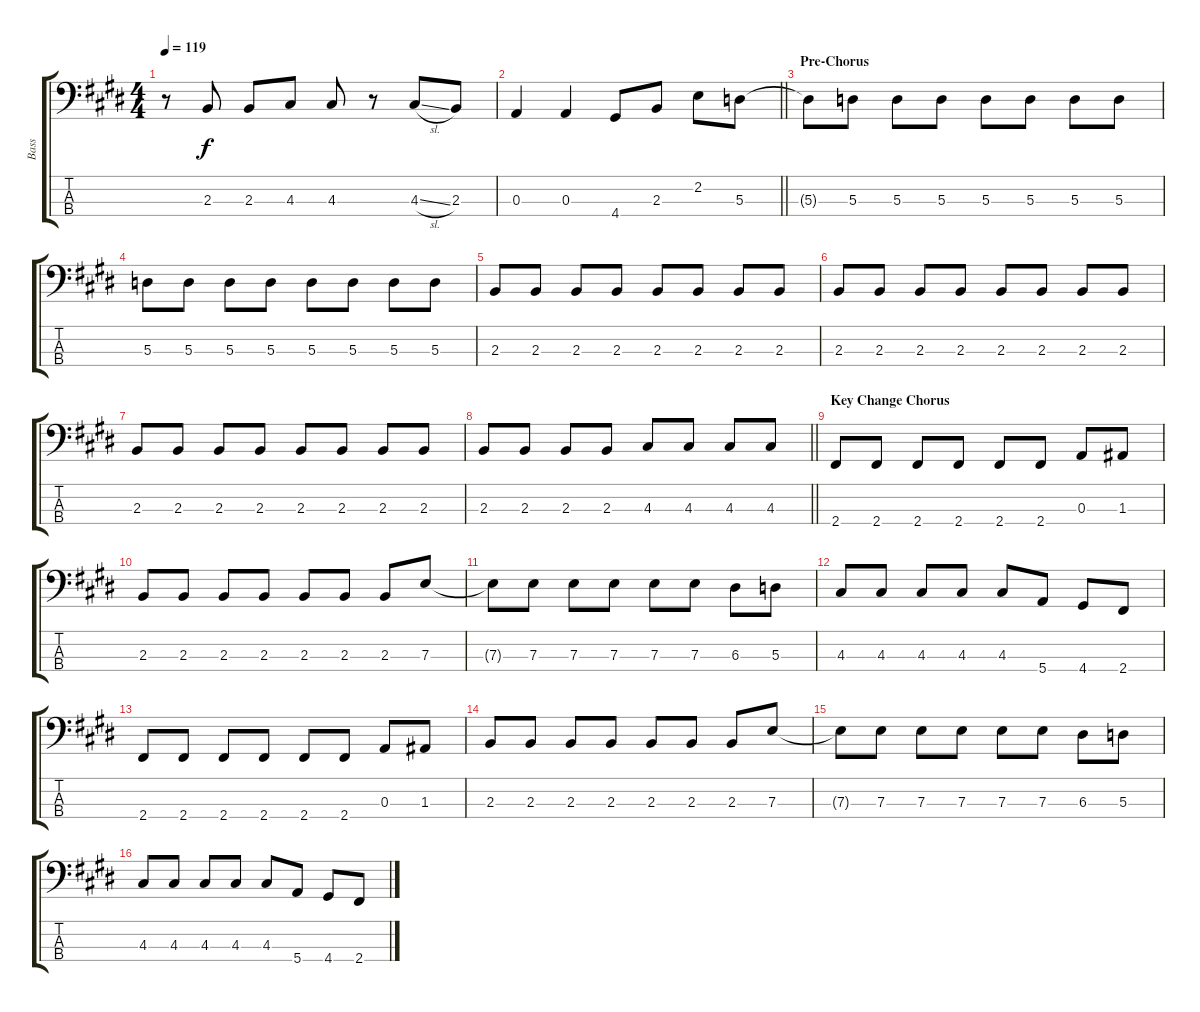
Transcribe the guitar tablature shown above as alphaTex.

\track ("Bass" "Bass") {instrument electricbasspick}
\staff {score tabs}
\tuning (G2 D2 A1 E1) {hide}
\ts (4 4)
\tempo 119
\clef f4
\ks e
r.8{dy f} 2.3.8 2.3.8 4.3.8 4.3.8 r.8 4.3{sl}.8 2.3.8 |
\barLineRight lightlight
0.3.4 0.3.4 4.4.8 2.3.8 2.2.8 5.3.8 |
\section ("" "Pre-Chorus")
5.3{t}.8 5.3.8 5.3.8 5.3.8 5.3.8 5.3.8 5.3.8 5.3.8 |
5.3.8 5.3.8 5.3.8 5.3.8 5.3.8 5.3.8 5.3.8 5.3.8 |
2.3.8 2.3.8 2.3.8 2.3.8 2.3.8 2.3.8 2.3.8 2.3.8 |
2.3.8 2.3.8 2.3.8 2.3.8 2.3.8 2.3.8 2.3.8 2.3.8 |
2.3.8 2.3.8 2.3.8 2.3.8 2.3.8 2.3.8 2.3.8 2.3.8 |
\barLineRight lightlight
2.3.8 2.3.8 2.3.8 2.3.8 4.3.8 4.3.8 4.3.8 4.3.8 |
\section ("" "Key Change Chorus")
2.4.8 2.4.8 2.4.8 2.4.8 2.4.8 2.4.8 0.3.8 1.3.8 |
2.3.8 2.3.8 2.3.8 2.3.8 2.3.8 2.3.8 2.3.8 7.3.8 |
7.3{t}.8 7.3.8 7.3.8 7.3.8 7.3.8 7.3.8 6.3.8 5.3.8 |
4.3.8 4.3.8 4.3.8 4.3.8 4.3.8 5.4.8 4.4.8 2.4.8 |
2.4.8 2.4.8 2.4.8 2.4.8 2.4.8 2.4.8 0.3.8 1.3.8 |
2.3.8 2.3.8 2.3.8 2.3.8 2.3.8 2.3.8 2.3.8 7.3.8 |
7.3{t}.8 7.3.8 7.3.8 7.3.8 7.3.8 7.3.8 6.3.8 5.3.8 |
4.3.8 4.3.8 4.3.8 4.3.8 4.3.8 5.4.8 4.4.8 2.4.8
